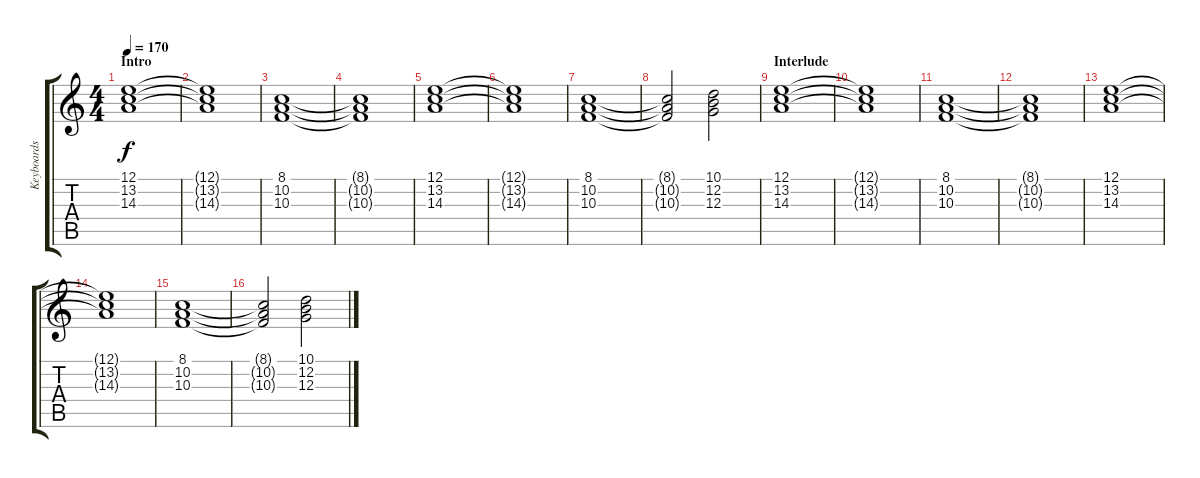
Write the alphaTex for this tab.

\track ("Keyboards" "Keyboards") {instrument stringensemble1}
\staff {score tabs}
\tuning (E4 B3 G3 D3 A2 E2) {hide}
\ts (4 4)
\section ("" "Intro")
\tempo 170
\clef g2
\ks c
(12.1 13.2 14.3).1{dy f instrument stringensemble1} |
(12.1{t} 13.2{t} 14.3{t}).1 |
(8.1 10.2 10.3).1 |
(8.1{t} 10.2{t} 10.3{t}).1 |
(12.1 13.2 14.3).1 |
(12.1{t} 13.2{t} 14.3{t}).1 |
(8.1 10.2 10.3).1 |
(8.1{t} 10.2{t} 10.3{t}).2 (10.1 12.2 12.3).2 |
\section ("" "Interlude")
(12.1 13.2 14.3).1 |
(12.1{t} 13.2{t} 14.3{t}).1 |
(8.1 10.2 10.3).1 |
(8.1{t} 10.2{t} 10.3{t}).1 |
(12.1 13.2 14.3).1 |
(12.1{t} 13.2{t} 14.3{t}).1 |
(8.1 10.2 10.3).1 |
(8.1{t} 10.2{t} 10.3{t}).2 (10.1 12.2 12.3).2
